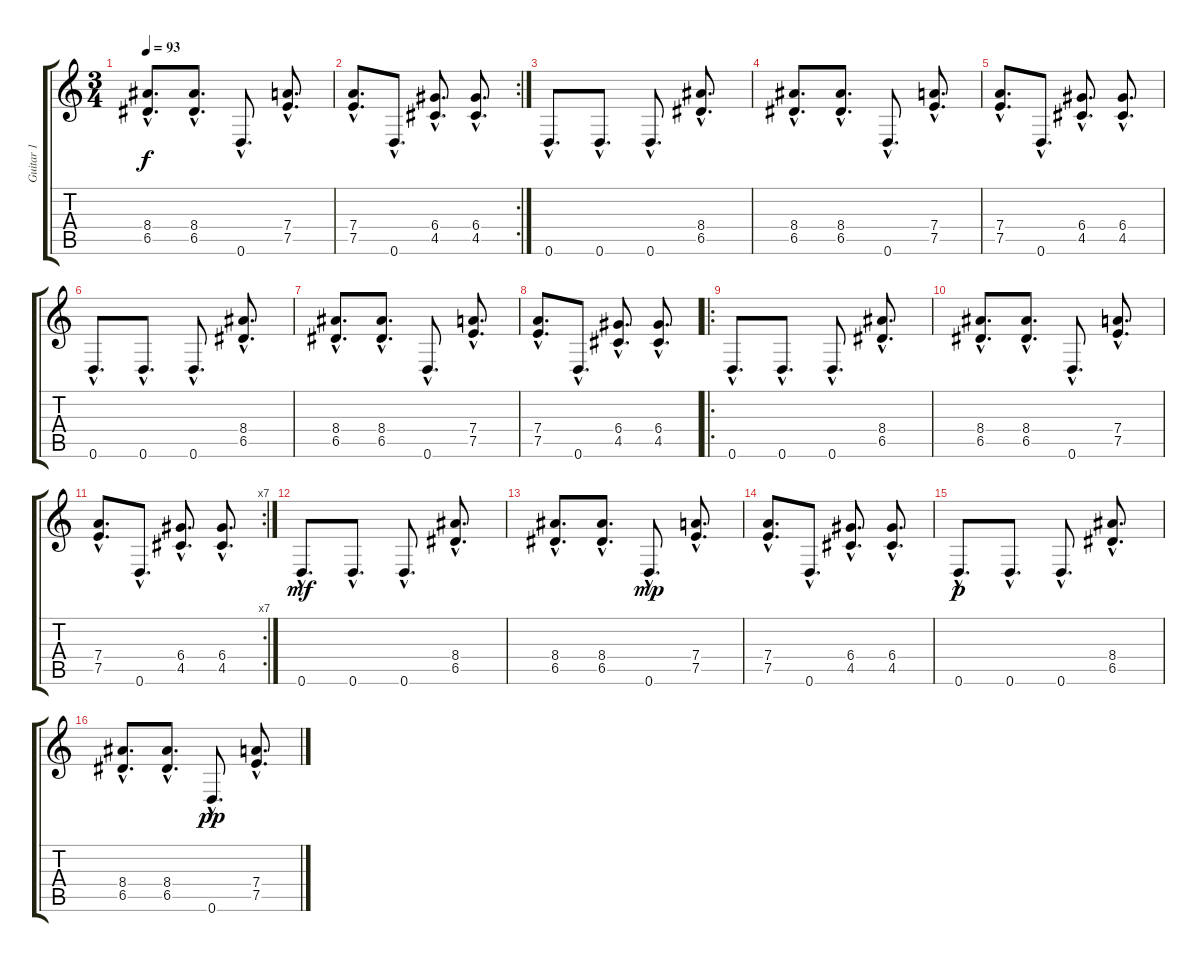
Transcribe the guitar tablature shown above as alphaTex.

\track ("Guitar 1" "Guitar 1") {instrument distortionguitar}
\staff {score tabs}
\tuning (E4 B3 G3 D3 A2 D2) {hide}
\ts (3 4)
\tempo 93
\clef g2
\ks c
(8.4{hac} 6.5{hac}).8{d dy f} (8.4{hac} 6.5{hac}).8{d} 0.6{hac}.8{d} (7.4{hac} 7.5{hac}).8{d} |
\rc 2
(7.4{hac} 7.5{hac}).8{d} 0.6{hac}.8{d} (6.4{hac} 4.5{hac}).8{d} (6.4{hac} 4.5{hac}).8{d} |
0.6{hac}.8{d} 0.6{hac}.8{d} 0.6{hac}.8{d} (8.4{hac} 6.5{hac}).8{d} |
(8.4{hac} 6.5{hac}).8{d} (8.4{hac} 6.5{hac}).8{d} 0.6{hac}.8{d} (7.4{hac} 7.5{hac}).8{d} |
(7.4{hac} 7.5{hac}).8{d} 0.6{hac}.8{d} (6.4{hac} 4.5{hac}).8{d} (6.4{hac} 4.5{hac}).8{d} |
0.6{hac}.8{d} 0.6{hac}.8{d} 0.6{hac}.8{d} (8.4{hac} 6.5{hac}).8{d} |
(8.4{hac} 6.5{hac}).8{d} (8.4{hac} 6.5{hac}).8{d} 0.6{hac}.8{d} (7.4{hac} 7.5{hac}).8{d} |
(7.4{hac} 7.5{hac}).8{d} 0.6{hac}.8{d} (6.4{hac} 4.5{hac}).8{d} (6.4{hac} 4.5{hac}).8{d} |
\ro
0.6{hac}.8{d} 0.6{hac}.8{d} 0.6{hac}.8{d} (8.4{hac} 6.5{hac}).8{d} |
(8.4{hac} 6.5{hac}).8{d} (8.4{hac} 6.5{hac}).8{d} 0.6{hac}.8{d} (7.4{hac} 7.5{hac}).8{d} |
\rc 7
(7.4{hac} 7.5{hac}).8{d} 0.6{hac}.8{d} (6.4{hac} 4.5{hac}).8{d} (6.4{hac} 4.5{hac}).8{d} |
0.6{hac}.8{d dy mf} 0.6{hac}.8{d} 0.6{hac}.8{d} (8.4{hac} 6.5{hac}).8{d} |
(8.4{hac} 6.5{hac}).8{d} (8.4{hac} 6.5{hac}).8{d} 0.6{hac}.8{d dy mp} (7.4{hac} 7.5{hac}).8{d} |
(7.4{hac} 7.5{hac}).8{d} 0.6{hac}.8{d} (6.4{hac} 4.5{hac}).8{d} (6.4{hac} 4.5{hac}).8{d} |
0.6{hac}.8{d dy p} 0.6{hac}.8{d} 0.6{hac}.8{d} (8.4{hac} 6.5{hac}).8{d} |
(8.4{hac} 6.5{hac}).8{d} (8.4{hac} 6.5{hac}).8{d} 0.6{hac}.8{d dy pp} (7.4{hac} 7.5{hac}).8{d}
